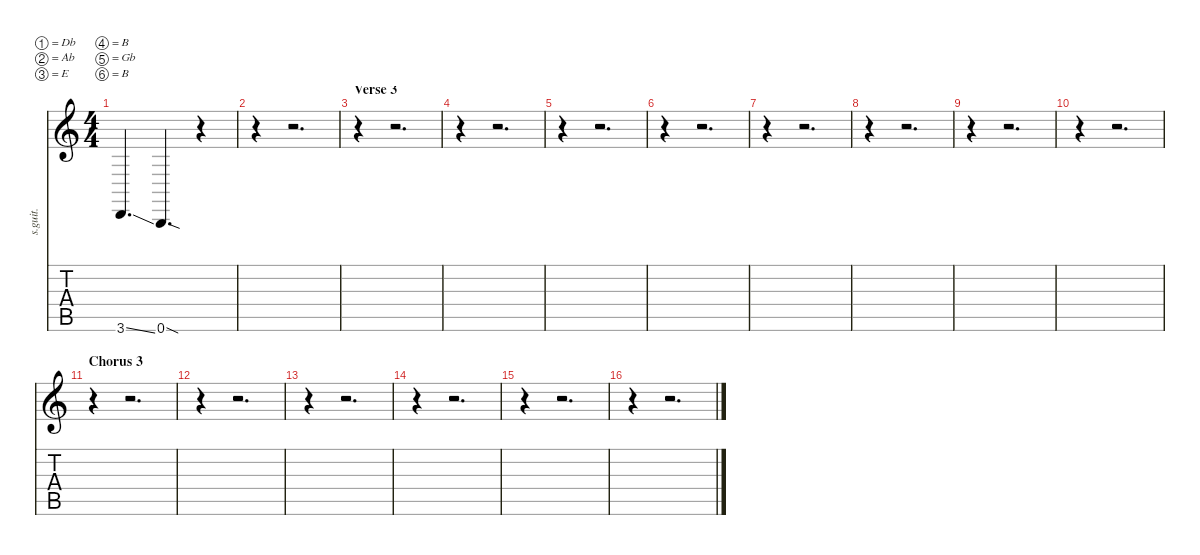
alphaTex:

\defaultSystemsLayout 4
\hideDynamics
\bracketExtendMode nobrackets
\track ("Craig Jones" "s.guit.") {instrument lead2sawtooth}
\staff {score tabs}
\tuning (Db6 Ab3 E3 B2 Gb2 B0)
\displaytranspose 12
\ts (4 4)
\tempo (205 hide)
\clef g2
\ks c
3.6{ss}.4{d lyrics (0 "") lyrics (1 "") lyrics (2 "") lyrics (3 "") lyrics (4 "") dy fff} 0.6{sod}.4{d lyrics (0 "") lyrics (1 "") lyrics (2 "") lyrics (3 "") lyrics (4 "")} r.4 |
r.4 r.2{d} |
\section ("" "Verse 3")
\tempo (210 hide)
r.4 r.2{d} |
r.4 r.2{d} |
r.4 r.2{d} |
r.4 r.2{d} |
r.4 r.2{d} |
r.4 r.2{d} |
r.4 r.2{d} |
r.4 r.2{d} |
\section ("" "Chorus 3")
r.4 r.2{d} |
r.4 r.2{d} |
r.4 r.2{d} |
r.4 r.2{d} |
r.4 r.2{d} |
r.4 r.2{d}
